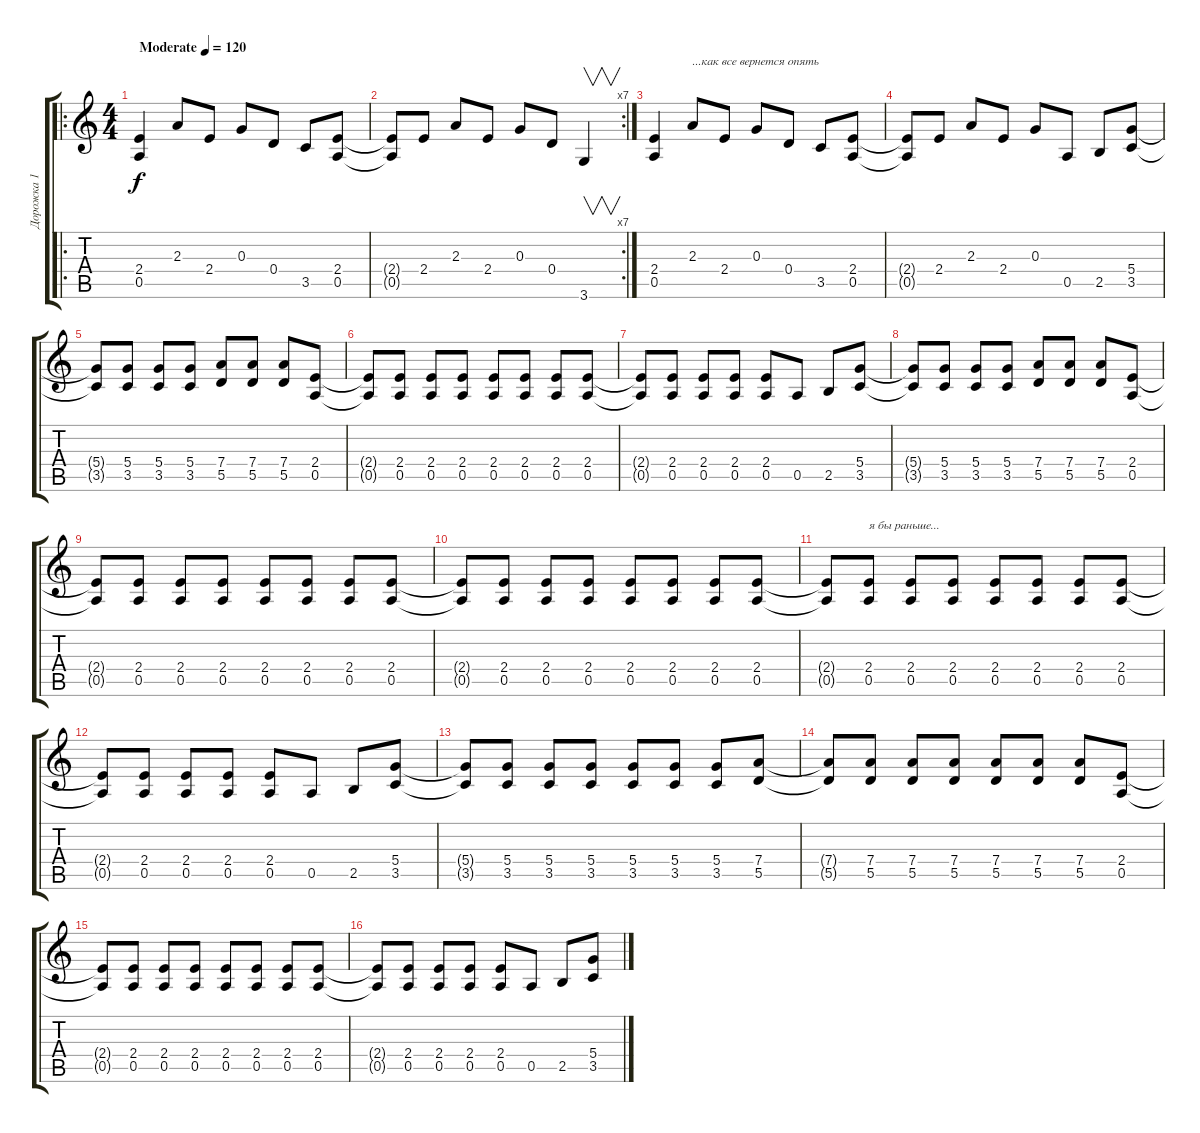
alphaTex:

\track ("Дорожка 1" "Дорожка 1") {instrument acousticguitarsteel}
\staff {score tabs}
\tuning (E4 B3 G3 D3 A2 E2) {hide}
\ro
\ts (4 4)
\tempo (120 "Moderate")
\clef g2
\ks c
(2.4 0.5).4{dy f instrument acousticguitarsteel} 2.3.8 2.4.8 0.3.8 0.4.8 3.5.8 (2.4 0.5).8 |
\rc 7
(2.4{t} 0.5{t}).8 2.4.8 2.3.8 2.4.8 0.3.8 0.4.8 3.6.4{v} |
(2.4 0.5).4 2.3.8{txt "...как все вернется опять"} 2.4.8 0.3.8 0.4.8 3.5.8 (2.4 0.5).8 |
(2.4{t} 0.5{t}).8 2.4.8 2.3.8 2.4.8 0.3.8 0.5.8 2.5.8 (5.4 3.5).8 |
(5.4{t} 3.5{t}).8 (5.4 3.5).8 (5.4 3.5).8 (5.4 3.5).8 (7.4 5.5).8 (7.4 5.5).8 (7.4 5.5).8 (2.4 0.5).8 |
(2.4{t} 0.5{t}).8 (2.4 0.5).8 (2.4 0.5).8 (2.4 0.5).8 (2.4 0.5).8 (2.4 0.5).8 (2.4 0.5).8 (2.4 0.5).8 |
(2.4{t} 0.5{t}).8 (2.4 0.5).8 (2.4 0.5).8 (2.4 0.5).8 (2.4 0.5).8 0.5.8 2.5.8 (5.4 3.5).8 |
(5.4{t} 3.5{t}).8 (5.4 3.5).8 (5.4 3.5).8 (5.4 3.5).8 (7.4 5.5).8 (7.4 5.5).8 (7.4 5.5).8 (2.4 0.5).8 |
(2.4{t} 0.5{t}).8 (2.4 0.5).8 (2.4 0.5).8 (2.4 0.5).8 (2.4 0.5).8 (2.4 0.5).8 (2.4 0.5).8 (2.4 0.5).8 |
(2.4{t} 0.5{t}).8 (2.4 0.5).8 (2.4 0.5).8 (2.4 0.5).8 (2.4 0.5).8 (2.4 0.5).8 (2.4 0.5).8 (2.4 0.5).8 |
(2.4{t} 0.5{t}).8 (2.4 0.5).8{txt "я бы раньше..."} (2.4 0.5).8 (2.4 0.5).8 (2.4 0.5).8 (2.4 0.5).8 (2.4 0.5).8 (2.4 0.5).8 |
(2.4{t} 0.5{t}).8 (2.4 0.5).8 (2.4 0.5).8 (2.4 0.5).8 (2.4 0.5).8 0.5.8 2.5.8 (5.4 3.5).8 |
(5.4{t} 3.5{t}).8 (5.4 3.5).8 (5.4 3.5).8 (5.4 3.5).8 (5.4 3.5).8 (5.4 3.5).8 (5.4 3.5).8 (7.4 5.5).8 |
(7.4{t} 5.5{t}).8 (7.4 5.5).8 (7.4 5.5).8 (7.4 5.5).8 (7.4 5.5).8 (7.4 5.5).8 (7.4 5.5).8 (2.4 0.5).8 |
(2.4{t} 0.5{t}).8 (2.4 0.5).8 (2.4 0.5).8 (2.4 0.5).8 (2.4 0.5).8 (2.4 0.5).8 (2.4 0.5).8 (2.4 0.5).8 |
(2.4{t} 0.5{t}).8 (2.4 0.5).8 (2.4 0.5).8 (2.4 0.5).8 (2.4 0.5).8 0.5.8 2.5.8 (5.4 3.5).8
